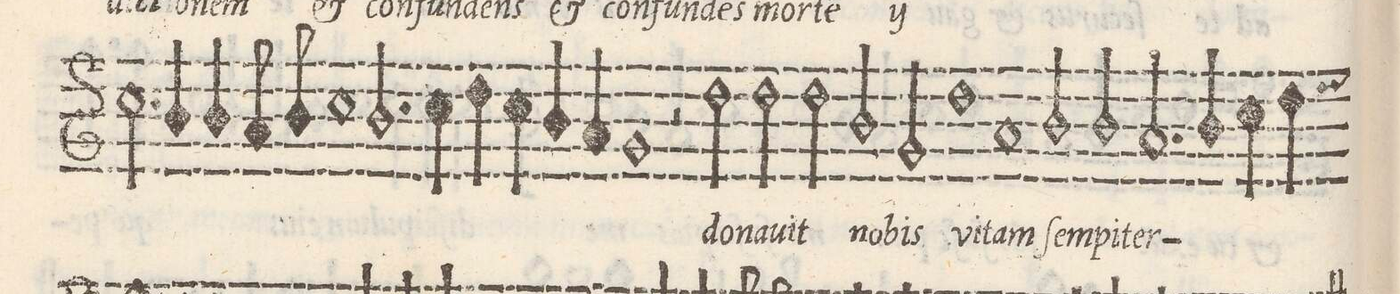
**kern	**text
*I"Cantus	*
*clefG2	*
*k[]	*
*met(C|)	*
*M2/1	*
2.cc\	.
4b/	.
4b/	.
8a/	.
8b/	.
=62-	=62-
1cc	.
2.b/	.
4cc\	.
=63-	=63-
4dd\	.
4cc\	.
4b/	.
4a/	.
1g	-tem
*	*Xij
=64-	=64-
2r	.
2dd\	do-
2dd\	-na-
2dd\	-uit
=65-	=65-
2b/	no-
2g/	-bis
1dd	vi-
=66-	=66-
1a	-tam
2b/	ſem-
2b/	-pi-
=67-	=67-
2.a/	-ter-
4b/	.
4cc\	.
4dd\	.
*-	*-
